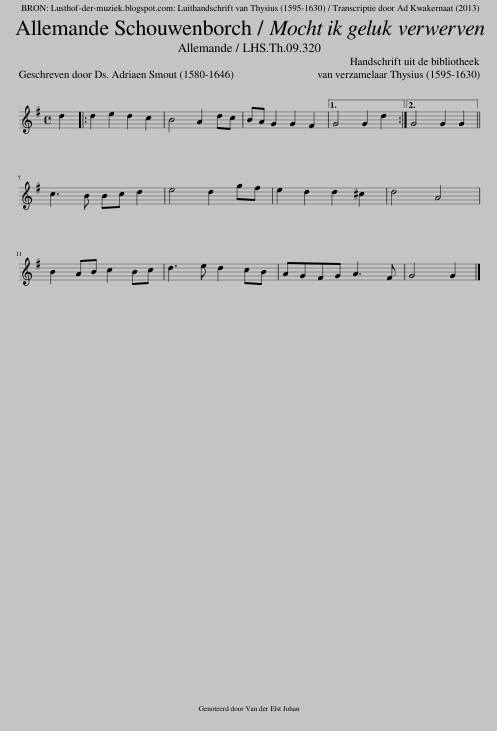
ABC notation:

X:1
L:1/8
Q:1/4=120
M:4/4
I:linebreak $
K:G
V:1 treble
V:1
 d2 |: d2 e2 d2 c2 | B4 A2 dc | BA G2 G2 F2 |1 G4 G2 d2 :|2 %5
 G4 G2 G2 ||$ c3 B Bc d2 | e4 d2 gf | e2 d2 d2 ^c2 | d4 A4 |$ %10
 B2 AB c2 Bc | d3 e d2 cB | AGFG A3 F | G4 G2 |] %14
